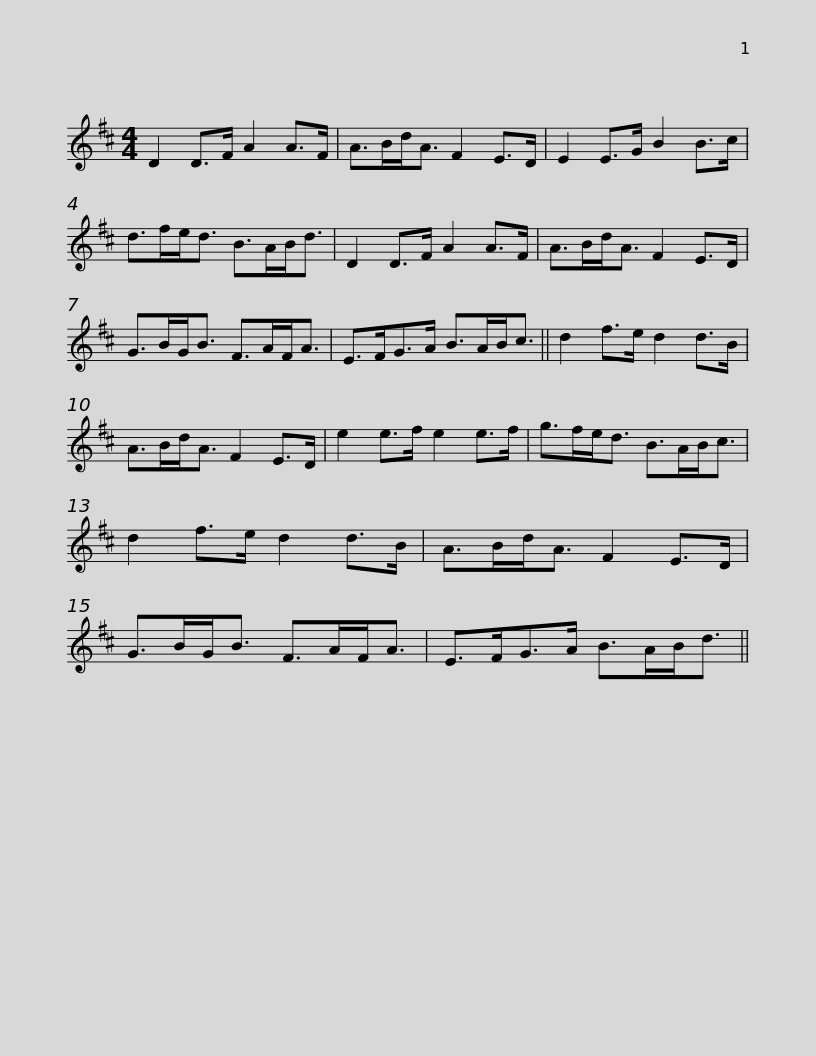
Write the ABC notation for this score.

X:1
L:1/8
M:4/4
I:linebreak $
K:D
V:1 treble
V:1
 D2 D>F A2 A>F | A>Bd<A F2 E>D | E2 E>G B2 B>c | d>fe<d B>AB<d | D2 D>F A2 A>F |$ %5
 A>Bd<A F2 E>D | G>BG<B F>AF<A | E>FG>A B>AB<c || d2 f>e d2 d>B | A>Bd<A F2 E>D |$ %10
 e2 e>f e2 e>f | g>fe<d B>AB<c | d2 f>e d2 d>B | A>Bd<A F2 E>D | G>BG<B F>AF<A |$ %15
 E>FG>A B>AB<d || %16
